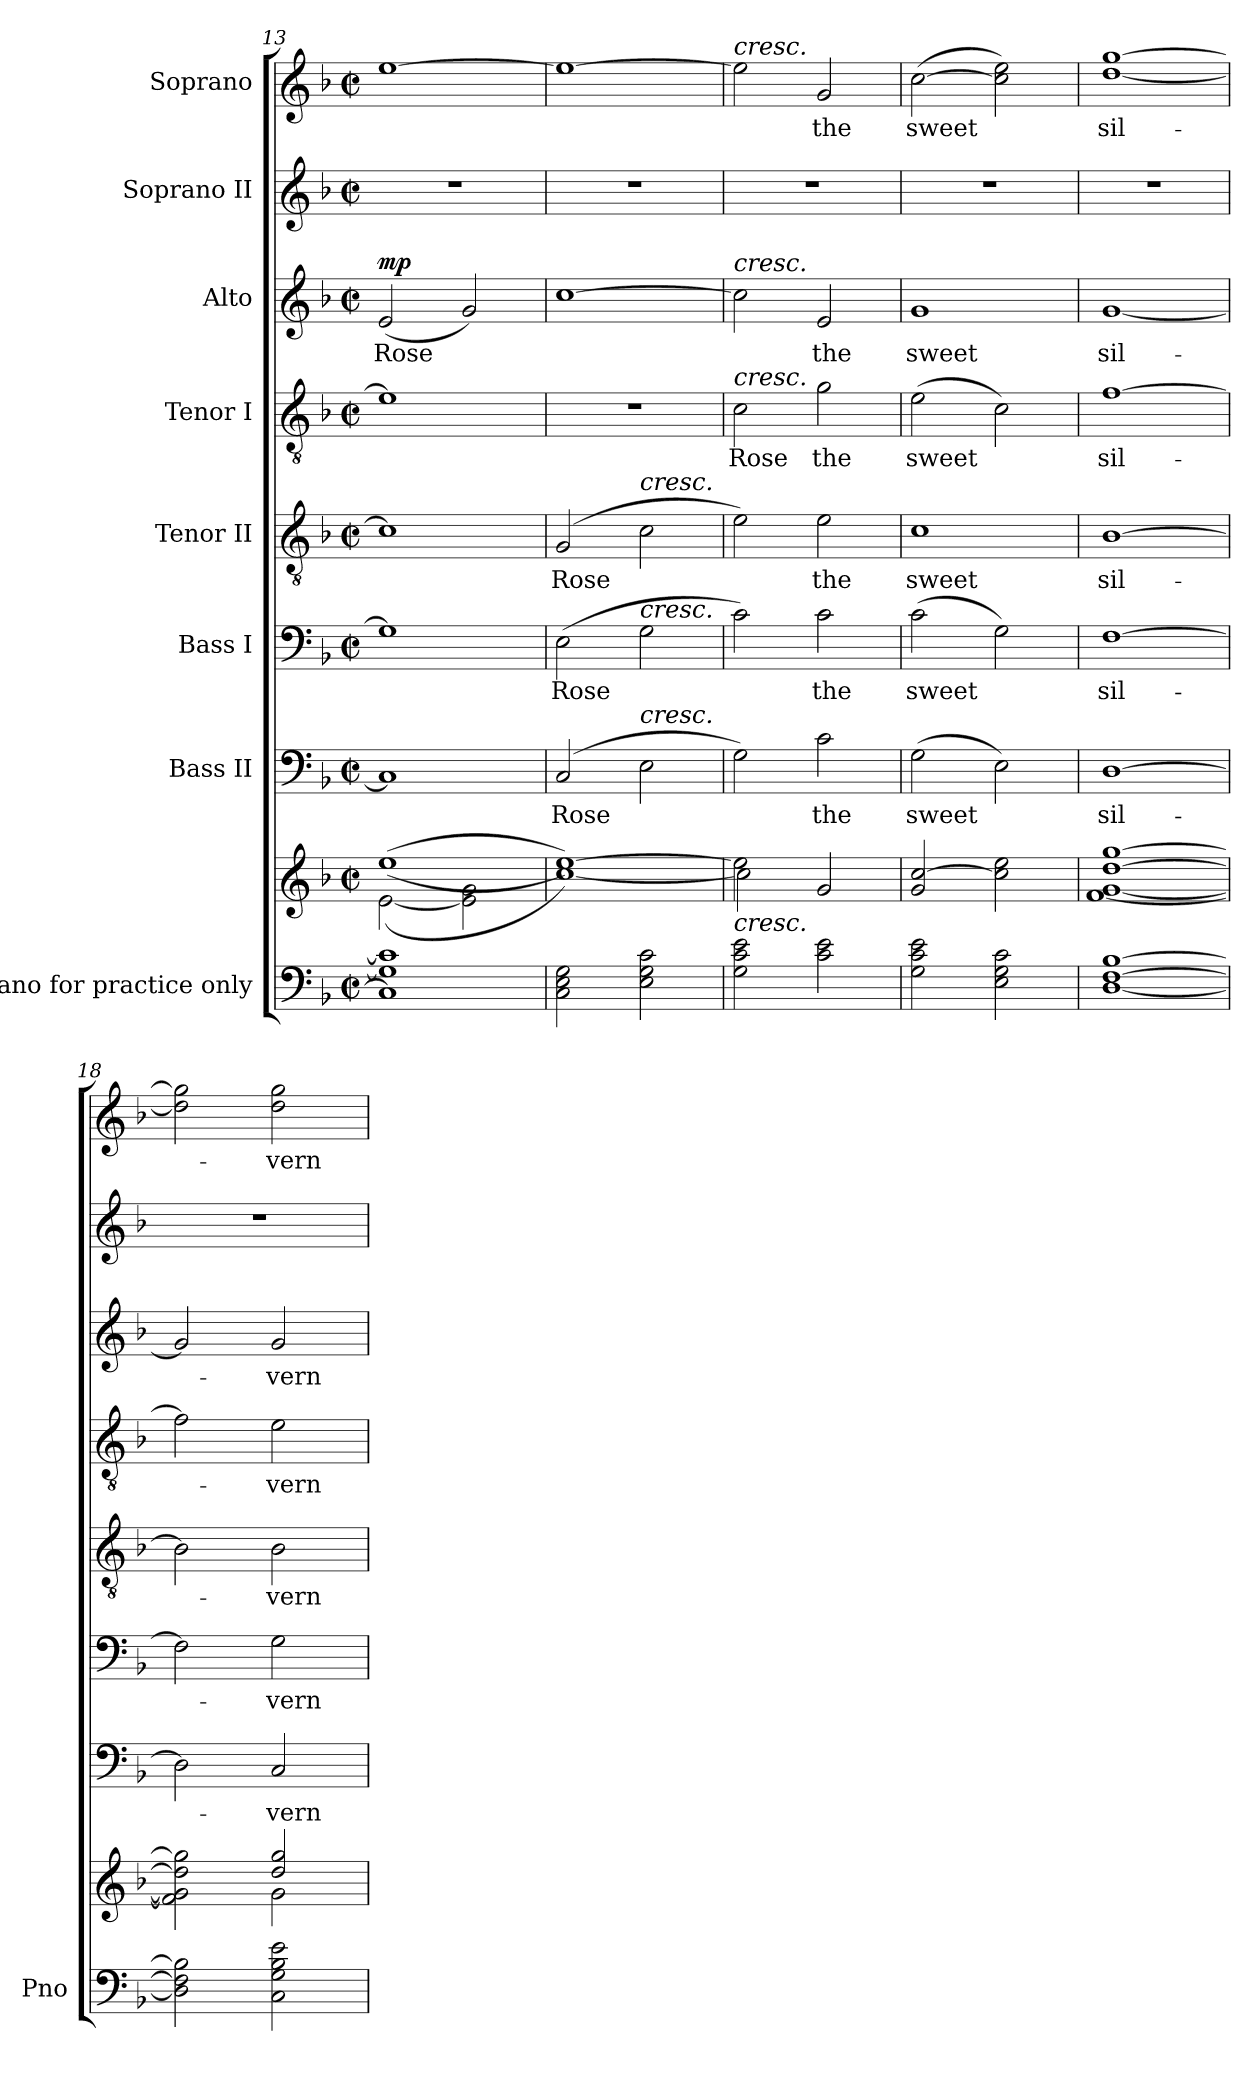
**kern	**kern	**kern	**text	**kern	**text	**kern	**text	**kern	**text	**kern	**text	**dynam	**kern	**kern	**text
*part8	*part8	*part7	*part7	*part6	*part6	*part5	*part5	*part4	*part4	*part3	*part3	*part3	*part2	*part1	*part1
*staff9	*staff8	*staff7	*staff7	*staff6	*staff6	*staff5	*staff5	*staff4	*staff4	*staff3	*staff3	*staff3	*staff2	*staff1	*staff1
*I"Piano for practice only	*	*I"Bass II	*	*I"Bass I	*	*I"Tenor II	*	*I"Tenor I	*	*I"Alto	*	*	*I"Soprano II	*I"Soprano	*
*I'Pno	*	*	*	*	*	*	*	*	*	*	*	*	*	*	*
*clefF4	*clefG2	*clefF4	*	*clefF4	*	*clefGv2	*	*clefGv2	*	*clefG2	*	*	*clefG2	*clefG2	*
*k[b-]	*k[b-]	*k[b-]	*	*k[b-]	*	*k[b-]	*	*k[b-]	*	*k[b-]	*	*	*k[b-]	*k[b-]	*
*M2/2	*M2/2	*M2/2	*	*M2/2	*	*M2/2	*	*M2/2	*	*M2/2	*	*	*M2/2	*M2/2	*
*met(c|)	*met(c|)	*met(c|)	*	*met(c|)	*	*met(c|)	*	*met(c|)	*	*met(c|)	*	*	*met(c|)	*met(c|)	*
=13	=13	=13	=13	=13	=13	=13	=13	=13	=13	=13	=13	=13	=13	=13	=13
*^	*^	*	*	*	*	*	*	*	*	*	*	*	*	*	*
!	!	!	!	!	!	!	!	!	!	!	!	!	!LO:LY:b	!LO:DY:a	!	!	!
1G] 1c]	1C]	(>(>1ee	(<[2e\	1C]	.	1G]	.	1c]	.	1e]	.	(>2e/	Rose	mp	1r	[1ee	.
.	.	.	2e\] 2g\	.	.	.	.	.	.	.	.	2g/)	.	.	.	.	.
*v	*v	*	*	*	*	*	*	*	*	*	*	*	*	*	*	*	*
!!LO:PB:g=z
=14	=14	=14	=14	=14	=14	=14	=14	=14	=14	=14	=14	=14	=14	=14	=14	=14
!	!	!	!	!LO:LY:b	!	!LO:LY:b	!	!LO:LY:b	!	!	!	!	!	!	!	!
2C\ 2E\ 2G\	[1ee))	[1cc)	(>2C/	Rose	(>2E\	Rose	(>2G/	Rose	1r	.	[1cc	.	.	1r	1ee_	.
!	!	!	!	!	!	!	!LO:TX:a:i:t=cresc.	!	!	!	!	!	!	!	!	!
!	!	!	!	!	!LO:TX:a:i:t=cresc.	!	!	!	!	!	!	!	!	!	!	!
!	!	!	!LO:TX:a:i:t=cresc.	!	!	!	!	!	!	!	!	!	!	!	!	!
2E\ 2G\ 2c\	.	.	2E\	.	2G\	.	2c\	.	.	.	.	.	.	.	.	.
=15	=15	=15	=15	=15	=15	=15	=15	=15	=15	=15	=15	=15	=15	=15	=15	=15
!	!	!	!	!	!	!	!	!	!	!	!	!	!	!	!LO:TX:a:i:t=cresc.	!
!	!	!	!	!	!	!	!	!	!	!	!LO:TX:a:i:t=cresc.	!	!	!	!	!
!	!	!	!	!	!	!	!	!	!LO:TX:a:i:t=cresc.	!	!	!	!	!	!	!
!	!LO:TX:b:i:t=cresc.	!	!	!	!	!	!	!	!	!	!	!	!	!	!	!
!	!	!	!	!	!	!	!	!	!	!LO:LY:b	!	!	!	!	!	!
2G\ 2c\ 2e\	2ee\]	2cc\]	2G\)	.	2c\)	.	2e\)	.	2c\	Rose	2cc\]	.	.	1r	2ee\]	.
!	!	!	!	!LO:LY:b	!	!LO:LY:b	!	!LO:LY:b	!	!LO:LY:b	!	!LO:LY:b	!	!	!	!LO:LY:b
2c\ 2e\	2g/	2ryy	2c\	the	2c\	the	2e\	the	2g\	the	2e/	the	.	.	2g/	the
=16	=16	=16	=16	=16	=16	=16	=16	=16	=16	=16	=16	=16	=16	=16	=16	=16
!	!	!	!	!LO:LY:b	!	!LO:LY:b	!	!LO:LY:b	!	!LO:LY:b	!	!LO:LY:b	!	!	!	!LO:LY:b
*	*v	*v	*	*	*	*	*	*	*	*	*	*	*	*	*	*
2G\ 2c\ 2e\	2g/ [2cc/	(>2G\	-sweet	(>2c\	sweet	1c	sweet	(>2e\	sweet	1g	sweet	.	1r	(>[2cc\	sweet
2E\ 2G\ 2c\	2cc\] 2ee\	2E\)	.	2G\)	.	.	.	2c\)	.	.	.	.	.	2cc\] 2ee\)	.
=17	=17	=17	=17	=17	=17	=17	=17	=17	=17	=17	=17	=17	=17	=17	=17
!	!	!	!LO:LY:b	!	!LO:LY:b	!	!LO:LY:b	!	!LO:LY:b	!	!LO:LY:b	!	!	!	!LO:LY:b
[1D [1F [1B-	[1f [1g [1dd [1gg	[1D	sil-	[1F	sil-	[1B-	sil-	[1f	sil-	[1g	sil-	.	1r	[1dd [1gg	sil-
=18	=18	=18	=18	=18	=18	=18	=18	=18	=18	=18	=18	=18	=18	=18	=18
*	*^	*	*	*	*	*	*	*	*	*	*	*	*	*	*
2D\] 2F\] 2B-\]	2f\] 2g\] 2dd\] 2gg\]	2ryy	2D\]	.	2F\]	.	2B-\]	.	2f\]	.	2g/]	.	.	1r	2dd\] 2gg\]	.
!	!	!	!	!LO:LY:b	!	!LO:LY:b	!	!LO:LY:b	!	!LO:LY:b	!	!LO:LY:b	!	!	!	!LO:LY:b
2C\ 2G\ 2B-\ 2e\	2dd/ 2gg/	2g\	2C/	-vern	2G\	-vern	2B-\	-vern	2e\	-vern	2g/	-vern	.	.	2dd\ 2gg\	-vern
*	*v	*v	*	*	*	*	*	*	*	*	*	*	*	*	*	*
=	=	=	=	=	=	=	=	=	=	=	=	=	=	=	=
*-	*-	*-	*-	*-	*-	*-	*-	*-	*-	*-	*-	*-	*-	*-	*-
